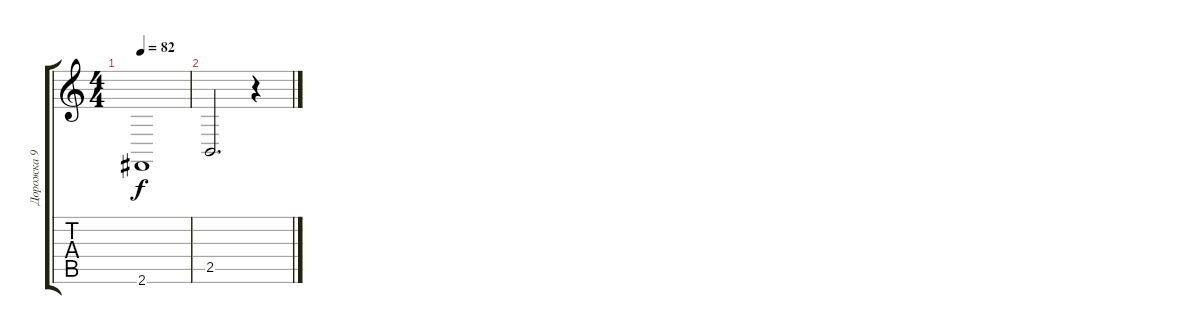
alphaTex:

\track ("Дорожка 9" "Дорожка 9") {instrument tremolostrings}
\staff {score tabs}
\tuning (E4 B3 G3 D3 A2 E2) {hide}
\ts (4 4)
\tempo 82
\clef g2
\ks c
2.6{t}.1{dy f} |
2.5.2{d} r.4
